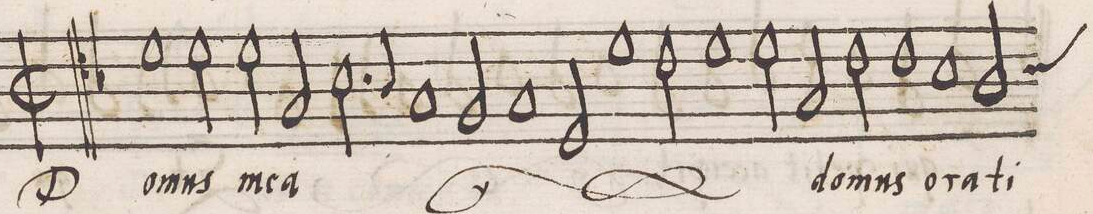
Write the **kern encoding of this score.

**kern	**text
*I"ALTVS	*
*clefC4	*
*k[b-]	*
*met(C|)	*
*M2/1	*
1d	Do-
2d\	-mus
2d\	me-
=2	=2
2G/	-a
2.B-\	.
*	*ij
4A/	.
1G	do-
=3	=3
2F/	.
1G	.
=4	=4
2D/	-mus
1d	me-
2c\	.
=5	=5
1d	.
2d\	-a
*	*Xij
2G/	do-
=6	=6
2c\	-mus
1c	o-
1B-	-ra-
=7	=7
*custos:B-	*
2A/	-ti-
*-	*-
